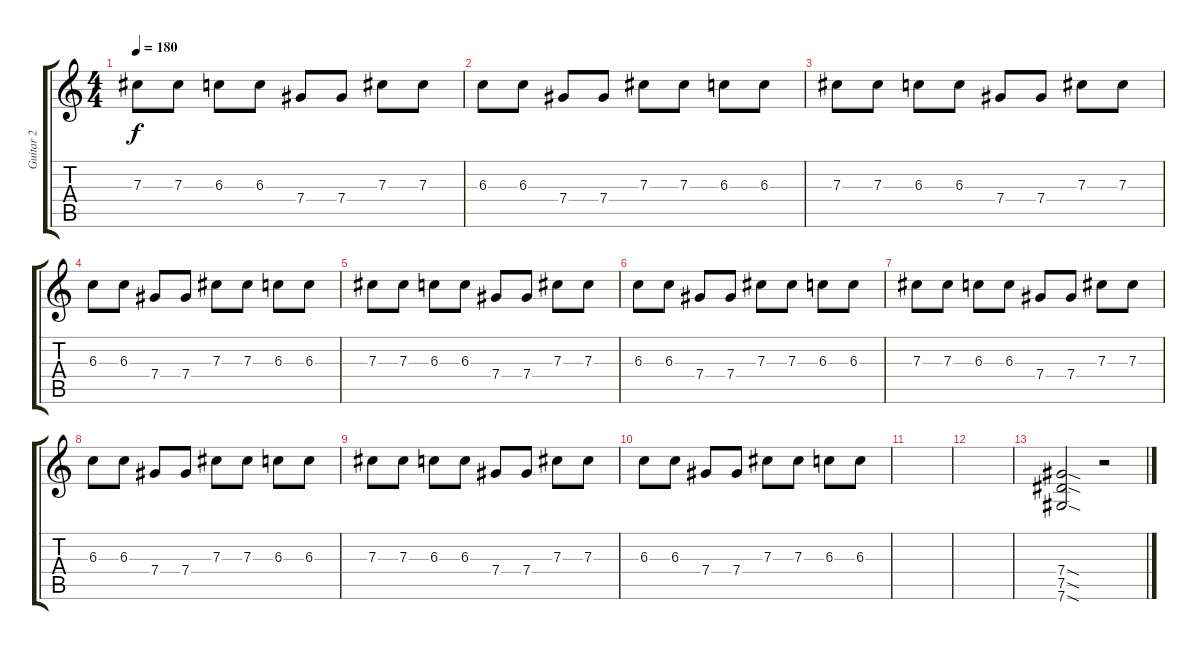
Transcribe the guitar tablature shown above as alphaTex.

\track ("Guitar 2" "Guitar 2") {instrument distortionguitar}
\staff {score tabs}
\tuning (Eb4 Bb3 Gb3 Db3 Ab2 Db2) {hide}
\ts (4 4)
\tempo 180
\clef g2
\ks c
7.3.8{dy f} 7.3.8 6.3.8 6.3.8 7.4.8 7.4.8 7.3.8 7.3.8 |
6.3.8 6.3.8 7.4.8 7.4.8 7.3.8 7.3.8 6.3.8 6.3.8 |
7.3.8 7.3.8 6.3.8 6.3.8 7.4.8 7.4.8 7.3.8 7.3.8 |
6.3.8 6.3.8 7.4.8 7.4.8 7.3.8 7.3.8 6.3.8 6.3.8 |
7.3.8 7.3.8 6.3.8 6.3.8 7.4.8 7.4.8 7.3.8 7.3.8 |
6.3.8 6.3.8 7.4.8 7.4.8 7.3.8 7.3.8 6.3.8 6.3.8 |
7.3.8 7.3.8 6.3.8 6.3.8 7.4.8 7.4.8 7.3.8 7.3.8 |
6.3.8 6.3.8 7.4.8 7.4.8 7.3.8 7.3.8 6.3.8 6.3.8 |
7.3.8 7.3.8 6.3.8 6.3.8 7.4.8 7.4.8 7.3.8 7.3.8 |
6.3.8 6.3.8 7.4.8 7.4.8 7.3.8 7.3.8 6.3.8 6.3.8 |
|
|
(7.4{sod} 7.5{sod} 7.6{sod}).2 r.2
